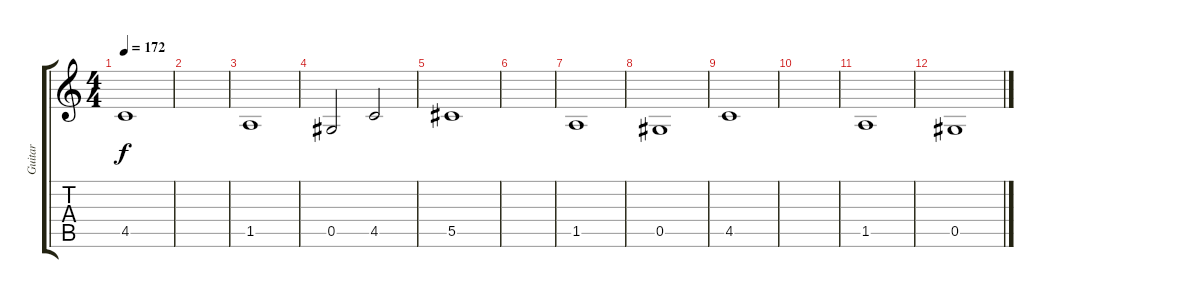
\track ("Guitar" "Guitar") {instrument distortionguitar}
\staff {score tabs}
\tuning (Eb4 Bb3 Gb3 Db3 Ab2 Db2) {hide}
\ts (4 4)
\tempo 172
\clef g2
\ks c
4.5.1{dy f} |
|
1.5.1 |
0.5.2 4.5.2 |
5.5.1 |
|
1.5.1 |
0.5.1 |
4.5.1 |
|
1.5.1 |
0.5.1
